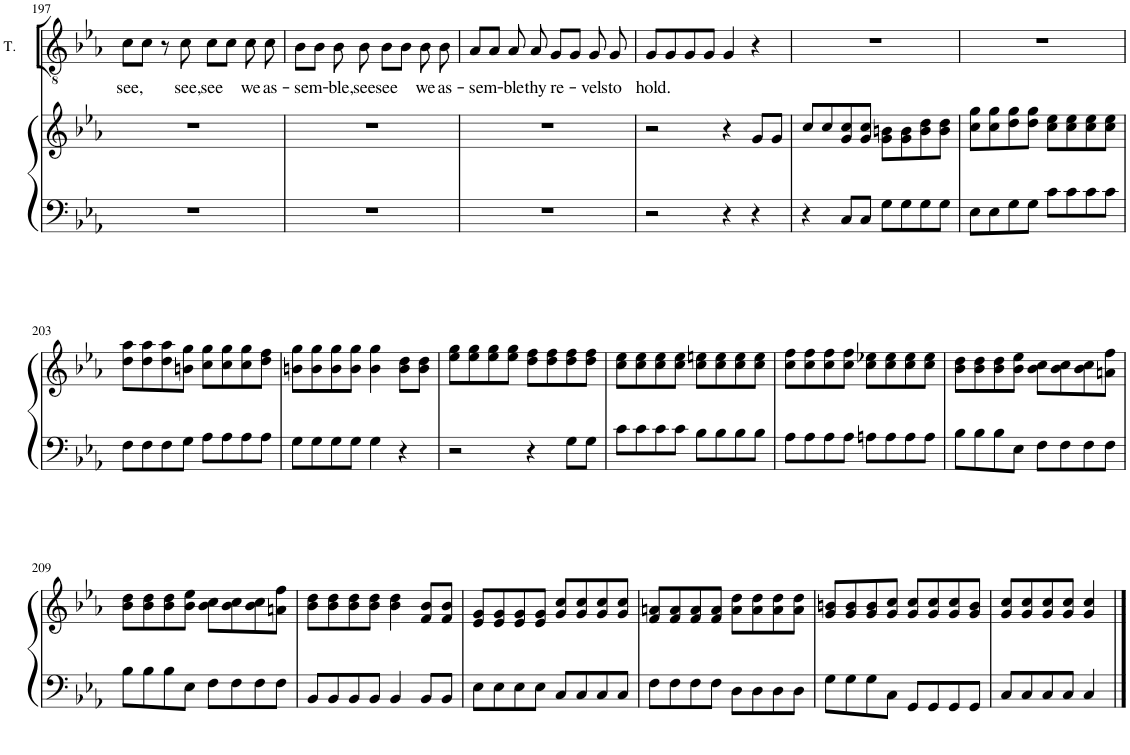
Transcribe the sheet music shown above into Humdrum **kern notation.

**kern	**kern	**kern	**text
*part2	*part2	*part1	*part1
*staff3	*staff2	*staff1	*staff1
*I"Violoncellos	*	*I"Tenor	*
*	*	*I'T.	*
!!LO:PB:g=z
*clefF4	*clefG2	*clefGv2	*
*k[b-e-a-]	*k[b-e-a-]	*k[b-e-a-]	*
*M4/4	*M4/4	*M4/4	*
*met(c)	*met(c)	*met(c)	*
=197	=197	=197	=197
!	!	!	!LO:LY:b
1r	1r	8c\L	see,
.	.	8c\J	.
.	.	8r	.
!	!	!	!LO:LY:b
.	.	8c\	see,
!	!	!	!LO:LY:b
.	.	8c\L	see
.	.	8c\J	.
!	!	!	!LO:LY:b
.	.	8c\	we
!	!	!	!LO:LY:b
.	.	8c\	as-
=198	=198	=198	=198
!	!	!	!LO:LY:b
1r	1r	8B-\L	-sem-
.	.	8B-\J	.
!	!	!	!LO:LY:b
.	.	8B-\	-ble,
!	!	!	!LO:LY:b
.	.	8B-\	see
!	!	!	!LO:LY:b
.	.	8B-\L	see
.	.	8B-\J	.
!	!	!	!LO:LY:b
.	.	8B-\	we
!	!	!	!LO:LY:b
.	.	8B-\	as-
=199	=199	=199	=199
!	!	!	!LO:LY:b
1r	1r	8A-/L	-sem-
.	.	8A-/J	.
!	!	!	!LO:LY:b
.	.	8A-/	-ble
!	!	!	!LO:LY:b
.	.	8A-/	thy
!	!	!	!LO:LY:b
.	.	8G/L	re-
.	.	8G/J	.
!	!	!	!LO:LY:b
.	.	8G/	-vels
!	!	!	!LO:LY:b
.	.	8G/	to
=200	=200	=200	=200
!	!	!	!LO:LY:b
2r	2r	8G/L	hold.
.	.	8G/	.
.	.	8G/	.
.	.	8G/J	.
4r	4r	4G/	.
4r	8g/L	4r	.
.	8g/J	.	.
=201	=201	=201	=201
4r	8cc/L	1r	.
.	8cc/	.	.
8C/L	8g/ 8cc/	.	.
8C/J	8g/ 8cc/J	.	.
8G\L	8g\ 8bn\L	.	.
8G\	8g\ 8b\	.	.
8G\	8b\ 8dd\	.	.
8G\J	8b\ 8dd\J	.	.
=202	=202	=202	=202
8E-\L	8cc\ 8gg\L	1r	.
8E-\	8cc\ 8gg\	.	.
8G\	8dd\ 8gg\	.	.
8G\J	8dd\ 8gg\J	.	.
8c\L	8cc\ 8ee-\L	.	.
8c\	8cc\ 8ee-\	.	.
8c\	8cc\ 8ee-\	.	.
8c\J	8cc\ 8ee-\J	.	.
!!LO:LB:g=z
=203	=203	=203	=203
8F\L	8dd\ 8aa-\L	1r	.
8F\	8dd\ 8aa-\	.	.
8F\	8dd\ 8aa-\	.	.
8G\J	8bn\ 8gg\J	.	.
8A-\L	8cc\ 8gg\L	.	.
8A-\	8cc\ 8gg\	.	.
8A-\	8cc\ 8gg\	.	.
8A-\J	8dd\ 8ff\J	.	.
=204	=204	=204	=204
8G\L	8bn\ 8gg\L	1r	.
8G\	8b\ 8gg\	.	.
8G\	8b\ 8gg\	.	.
8G\J	8b\ 8gg\J	.	.
4G\	4b\ 4gg\	.	.
4r	8b\ 8dd\L	.	.
.	8b\ 8dd\J	.	.
=205	=205	=205	=205
2r	8ee-\ 8gg\L	1r	.
.	8ee-\ 8gg\	.	.
.	8ee-\ 8gg\	.	.
.	8ee-\ 8gg\J	.	.
4r	8dd\ 8ff\L	.	.
.	8dd\ 8ff\	.	.
8G\L	8dd\ 8ff\	.	.
8G\J	8dd\ 8ff\J	.	.
=206	=206	=206	=206
8c\L	8cc\ 8ee-\L	1r	.
8c\	8cc\ 8ee-\	.	.
8c\	8cc\ 8ee-\	.	.
8c\J	8cc\ 8ee-\J	.	.
8B-\L	8cc\ 8een\L	.	.
8B-\	8cc\ 8ee\	.	.
8B-\	8cc\ 8ee\	.	.
8B-\J	8cc\ 8ee\J	.	.
=207	=207	=207	=207
8A-\L	8cc\ 8ff\L	1r	.
8A-\	8cc\ 8ff\	.	.
8A-\	8cc\ 8ff\	.	.
8A-\J	8cc\ 8ff\J	.	.
8An\L	8cc\ 8ee-X\L	.	.
8A\	8cc\ 8ee-\	.	.
8A\	8cc\ 8ee-\	.	.
8A\J	8cc\ 8ee-\J	.	.
=208	=208	=208	=208
8B-\L	8b-\ 8dd\L	1r	.
8B-\	8b-\ 8dd\	.	.
8B-\	8b-\ 8dd\	.	.
8E-\J	8b-\ 8ee-\J	.	.
8F\L	8b-\ 8cc\L	.	.
8F\	8b-\ 8cc\	.	.
8F\	8b-\ 8cc\	.	.
8F\J	8an\ 8ff\J	.	.
!!LO:LB:g=z
=209	=209	=209	=209
8B-\L	8b-\ 8dd\L	1r	.
8B-\	8b-\ 8dd\	.	.
8B-\	8b-\ 8dd\	.	.
8E-\J	8b-\ 8ee-\J	.	.
8F\L	8b-\ 8cc\L	.	.
8F\	8b-\ 8cc\	.	.
8F\	8b-\ 8cc\	.	.
8F\J	8an\ 8ff\J	.	.
=210	=210	=210	=210
8BB-/L	8b-\ 8dd\L	1r	.
8BB-/	8b-\ 8dd\	.	.
8BB-/	8b-\ 8dd\	.	.
8BB-/J	8b-\ 8dd\J	.	.
4BB-/	4b-\ 4dd\	.	.
8BB-/L	8f/ 8b-/L	.	.
8BB-/J	8f/ 8b-/J	.	.
=211	=211	=211	=211
8E-\L	8e-/ 8g/L	1r	.
8E-\	8e-/ 8g/	.	.
8E-\	8e-/ 8g/	.	.
8E-\J	8e-/ 8g/J	.	.
8C/L	8g/ 8cc/L	.	.
8C/	8g/ 8cc/	.	.
8C/	8g/ 8cc/	.	.
8C/J	8g/ 8cc/J	.	.
=212	=212	=212	=212
8F\L	8f/ 8an/L	1r	.
8F\	8f/ 8a/	.	.
8F\	8f/ 8a/	.	.
8F\J	8f/ 8a/J	.	.
8D\L	8a\ 8dd\L	.	.
8D\	8a\ 8dd\	.	.
8D\	8a\ 8dd\	.	.
8D\J	8a\ 8dd\J	.	.
=213	=213	=213	=213
8G\L	8g/ 8bn/L	1r	.
8G\	8g/ 8b/	.	.
8G\	8g/ 8b/	.	.
8C\J	8g/ 8cc/J	.	.
8GG/L	8g/ 8cc/L	.	.
8GG/	8g/ 8cc/	.	.
8GG/	8g/ 8cc/	.	.
8GG/J	8g/ 8b/J	.	.
=214	=214	=214	=214
8C/L	8g/ 8cc/L	1r	.
8C/	8g/ 8cc/	.	.
8C/	8g/ 8cc/	.	.
8C/J	8g/ 8cc/J	.	.
4C/	4g/ 4cc/	.	.
4ryy	4ryy	.	.
==	==	==	==
*-	*-	*-	*-
